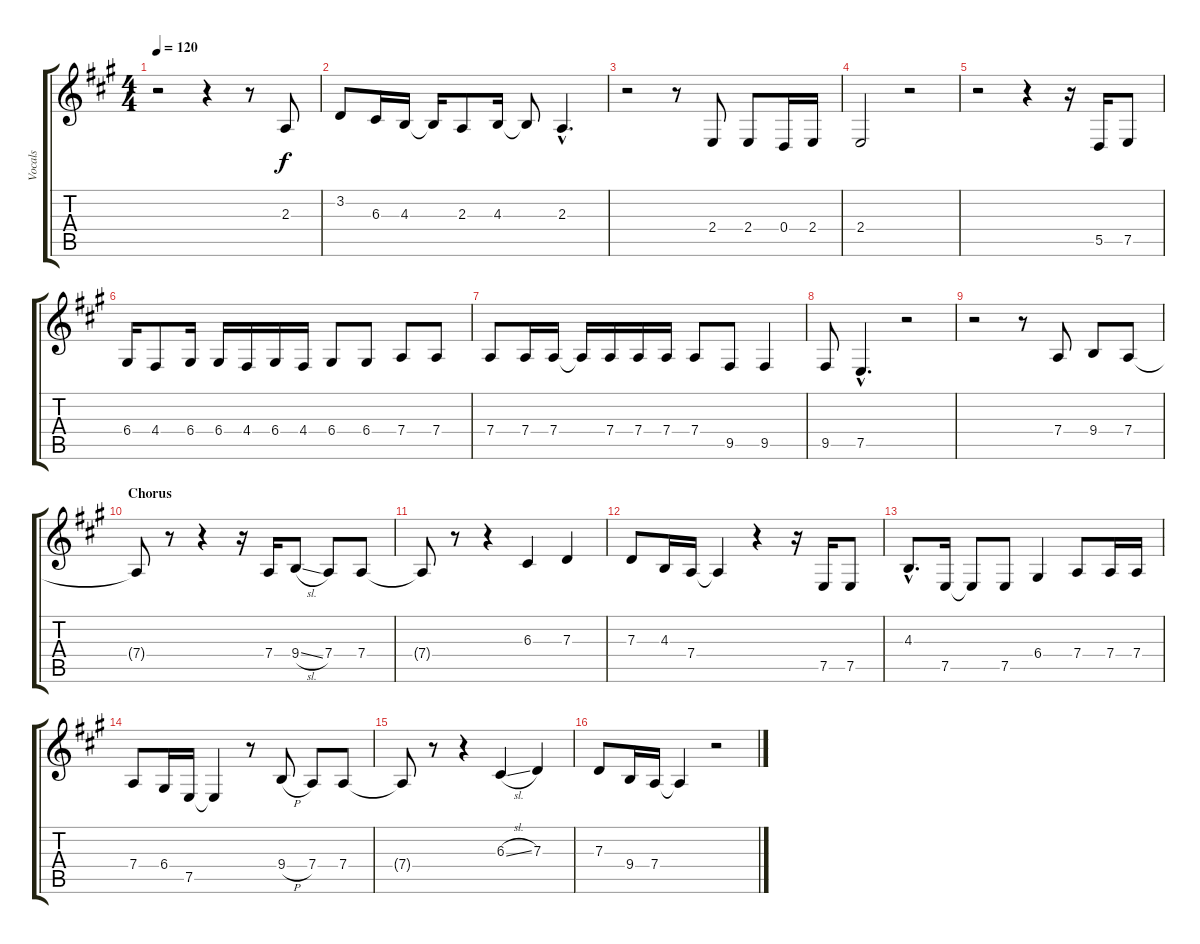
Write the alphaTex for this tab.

\track ("Vocals" "Vocals") {instrument violin}
\staff {score tabs}
\tuning (E4 B3 G3 D3 A2 E2) {hide}
\ts (4 4)
\tempo 120
\clef g2
\ks a
r.2{dy f} r.4 r.8 2.3.8 |
3.2.8 6.3.16 4.3.16 4.3{t}.16 2.3.8 4.3.16 4.3{t}.8 2.3{hac}.4{d} |
r.2 r.8 2.4.8 2.4.8 0.4.16 2.4.16 |
2.4.2 r.2 |
r.2 r.4 r.16 5.5.16 7.5.8 |
6.4.16 4.4.8 6.4.16 6.4.16 4.4.16 6.4.16 4.4.16 6.4.8 6.4.8 7.4.8 7.4.8 |
7.4.8 7.4.16 7.4.16 7.4{t}.16 7.4.16 7.4.16 7.4.16 7.4.8 9.5.8 9.5.4 |
9.5.8 7.5{hac}.4{d} r.2 |
r.2 r.8 7.4.8 9.4.8 7.4.8 |
\section ("" "Chorus")
7.4{t}.8 r.8 r.4 r.16 7.4.16 9.4{sl}.8 7.4.8 7.4.8 |
7.4{t}.8 r.8 r.4 6.3.4 7.3.4 |
7.3.8 4.3.16 7.4.16 7.4{t}.4 r.4 r.16 7.5.16 7.5.8 |
4.3{hac}.8{d} 7.5.16 7.5{t}.8 7.5.8 6.4.4 7.4.8 7.4.16 7.4.16 |
7.4.8 6.4.16 7.5.16 7.5{t}.4 r.8 9.4{h}.8 7.4.8 7.4.8 |
7.4{t}.8 r.8 r.4 6.3{sl}.4 7.3.4 |
7.3.8 9.4.16 7.4.16 7.4{t}.4 r.2
